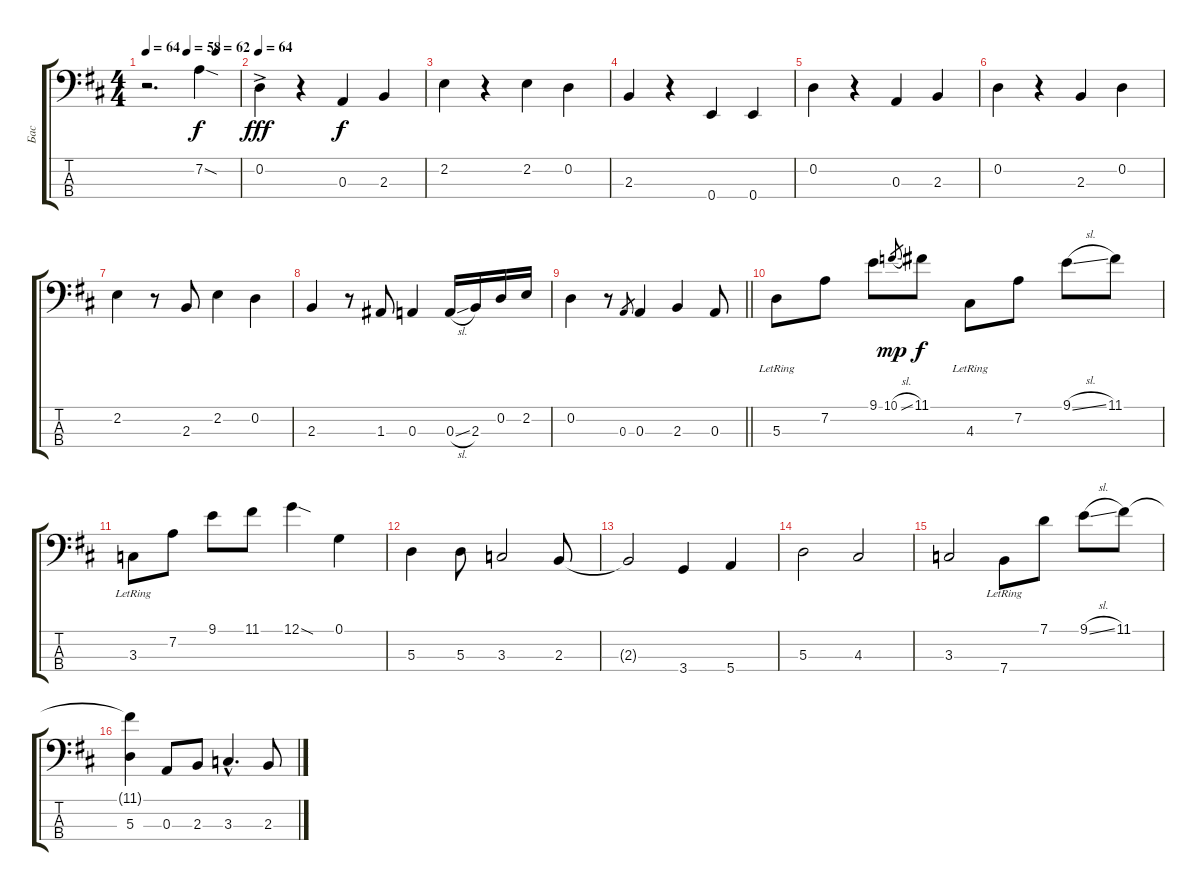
\track ("Бас " "Бас ") {instrument fretlessbass}
\staff {score tabs}
\tuning (G2 D2 A1 E1) {hide}
\ts (4 4)
\tempo 64
\tempo (62 0.75)
\tempo (58 0.4375)
\clef f4
\ks d
r.2{d dy f} 7.2{sod}.4 |
\tempo 64
0.2{ac}.4{dy fff} r.4 0.3.4{dy f} 2.3.4 |
2.2.4 r.4 2.2.4 0.2.4 |
2.3.4 r.4 0.4.4 0.4.4 |
0.2.4 r.4 0.3.4 2.3.4 |
0.2.4 r.4 2.3.4 0.2.4 |
2.2.4 r.8 2.3.8 2.2.4 0.2.4 |
2.3.4 r.8 1.3.8 0.3.4 0.3{sl}.16 2.3.16 0.2.16 2.2.16 |
\barLineRight lightlight
0.2.4 r.8 0.3.8{gr} 0.3.4 2.3.4 0.3.8 |
5.3{lr}.8 7.2.8 9.1.8 10.1{sl}.8{gr dy mp} 11.1.8{dy f} 4.3{lr}.8 7.2.8 9.1{sl}.8 11.1.8 |
3.3{lr}.8 7.2.8 9.1.8 11.1.8 12.1{sod}.4 0.1.4 |
5.3.4 5.3.8 3.3.2 2.3.8 |
2.3{t}.2 3.4.4 5.4.4 |
5.3.2 4.3.2 |
3.3.2 7.4{lr}.8 7.1.8{volume 11} 9.1{sl}.8 11.1.8 |
(11.1{t} 5.3).4 0.3.8{volume 13} 2.3.8 3.3{hac}.4{d} 2.3.8{volume 13}
